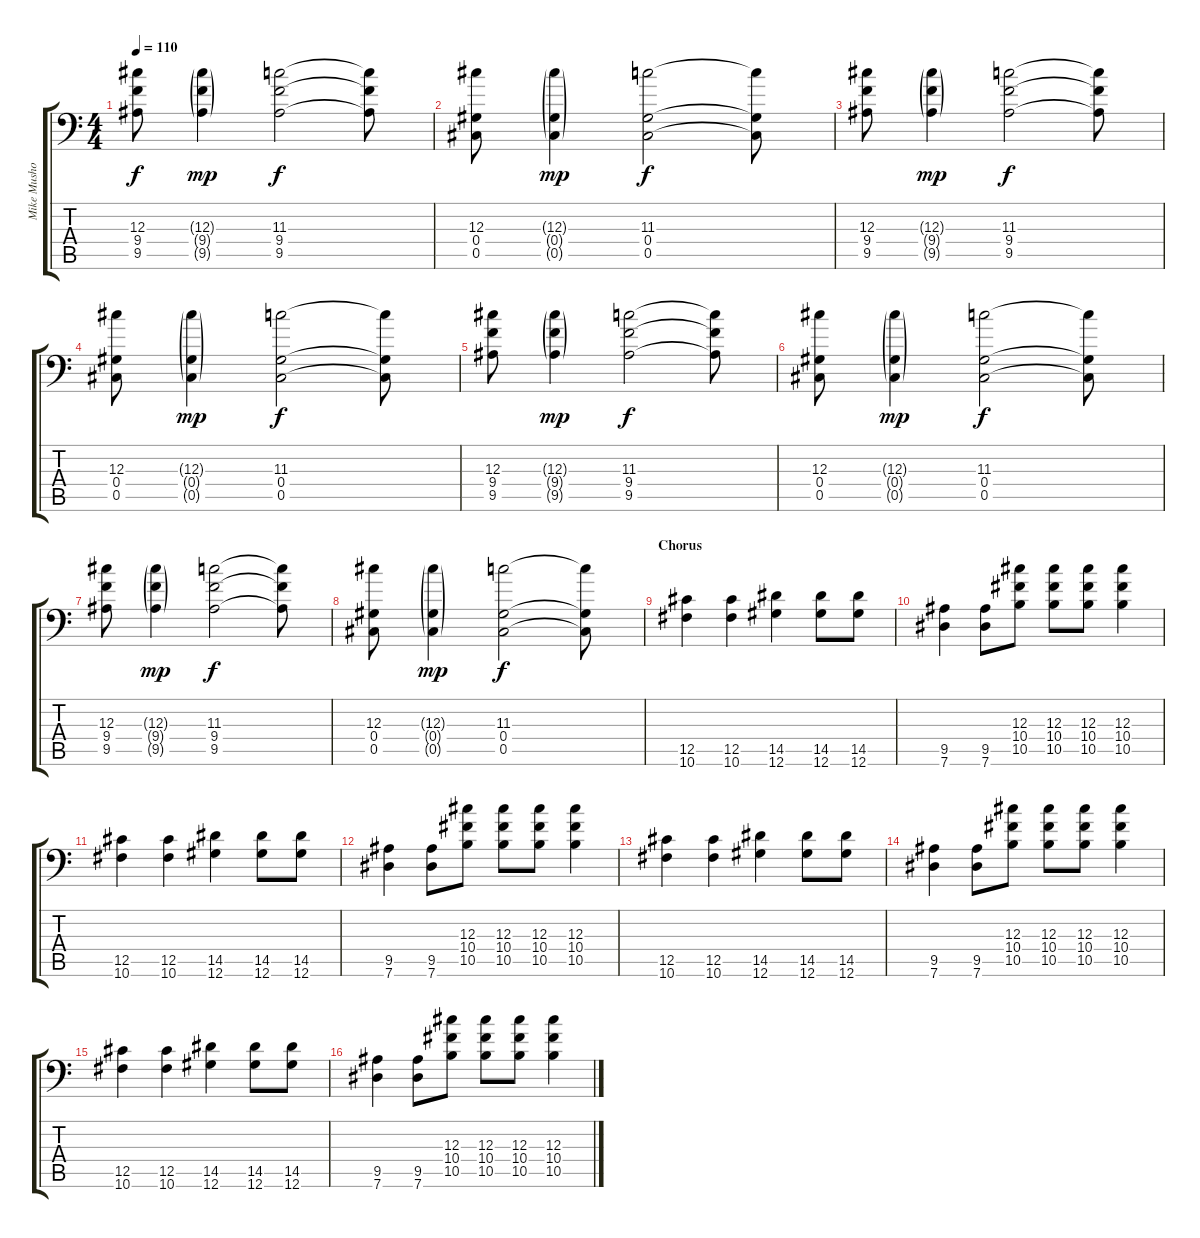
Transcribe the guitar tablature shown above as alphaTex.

\track ("Mike Mushok" "Mike Musho") {instrument electricguitarclean}
\staff {score tabs}
\tuning (Bb3 Gb3 Db3 Ab2 Db2 Ab1) {hide}
\ts (4 4)
\tempo 110
\clef f4
\ks c
(12.3 9.4 9.5).8{dy f} (12.3{g} 9.4{g} 9.5{g}).4{dy mp} (11.3 9.4 9.5).2{dy f} (11.3{t} 9.4{t} 9.5{t}).8 |
(12.3 0.4 0.5).8 (12.3{g} 0.4{g} 0.5{g}).4{dy mp} (11.3 0.4 0.5).2{dy f} (11.3{t} 0.4{t} 0.5{t}).8 |
(12.3 9.4 9.5).8 (12.3{g} 9.4{g} 9.5{g}).4{dy mp} (11.3 9.4 9.5).2{dy f} (11.3{t} 9.4{t} 9.5{t}).8 |
(12.3 0.4 0.5).8 (12.3{g} 0.4{g} 0.5{g}).4{dy mp} (11.3 0.4 0.5).2{dy f} (11.3{t} 0.4{t} 0.5{t}).8 |
(12.3 9.4 9.5).8 (12.3{g} 9.4{g} 9.5{g}).4{dy mp} (11.3 9.4 9.5).2{dy f} (11.3{t} 9.4{t} 9.5{t}).8 |
(12.3 0.4 0.5).8 (12.3{g} 0.4{g} 0.5{g}).4{dy mp} (11.3 0.4 0.5).2{dy f} (11.3{t} 0.4{t} 0.5{t}).8 |
(12.3 9.4 9.5).8 (12.3{g} 9.4{g} 9.5{g}).4{dy mp} (11.3 9.4 9.5).2{dy f} (11.3{t} 9.4{t} 9.5{t}).8 |
(12.3 0.4 0.5).8 (12.3{g} 0.4{g} 0.5{g}).4{dy mp} (11.3 0.4 0.5).2{dy f} (11.3{t} 0.4{t} 0.5{t}).8 |
\section ("" "Chorus")
(12.5 10.6).4{volume 15 instrument distortionguitar} (12.5 10.6).4 (14.5 12.6).4 (14.5 12.6).8 (14.5 12.6).8 |
(9.5 7.6).4 (9.5 7.6).8 (12.3 10.4 10.5).8 (12.3 10.4 10.5).8 (12.3 10.4 10.5).8 (12.3 10.4 10.5).4 |
(12.5 10.6).4 (12.5 10.6).4 (14.5 12.6).4 (14.5 12.6).8 (14.5 12.6).8 |
(9.5 7.6).4 (9.5 7.6).8 (12.3 10.4 10.5).8 (12.3 10.4 10.5).8 (12.3 10.4 10.5).8 (12.3 10.4 10.5).4 |
(12.5 10.6).4 (12.5 10.6).4 (14.5 12.6).4 (14.5 12.6).8 (14.5 12.6).8 |
(9.5 7.6).4 (9.5 7.6).8 (12.3 10.4 10.5).8 (12.3 10.4 10.5).8 (12.3 10.4 10.5).8 (12.3 10.4 10.5).4 |
(12.5 10.6).4 (12.5 10.6).4 (14.5 12.6).4 (14.5 12.6).8 (14.5 12.6).8 |
(9.5 7.6).4 (9.5 7.6).8 (12.3 10.4 10.5).8 (12.3 10.4 10.5).8 (12.3 10.4 10.5).8 (12.3 10.4 10.5).4
